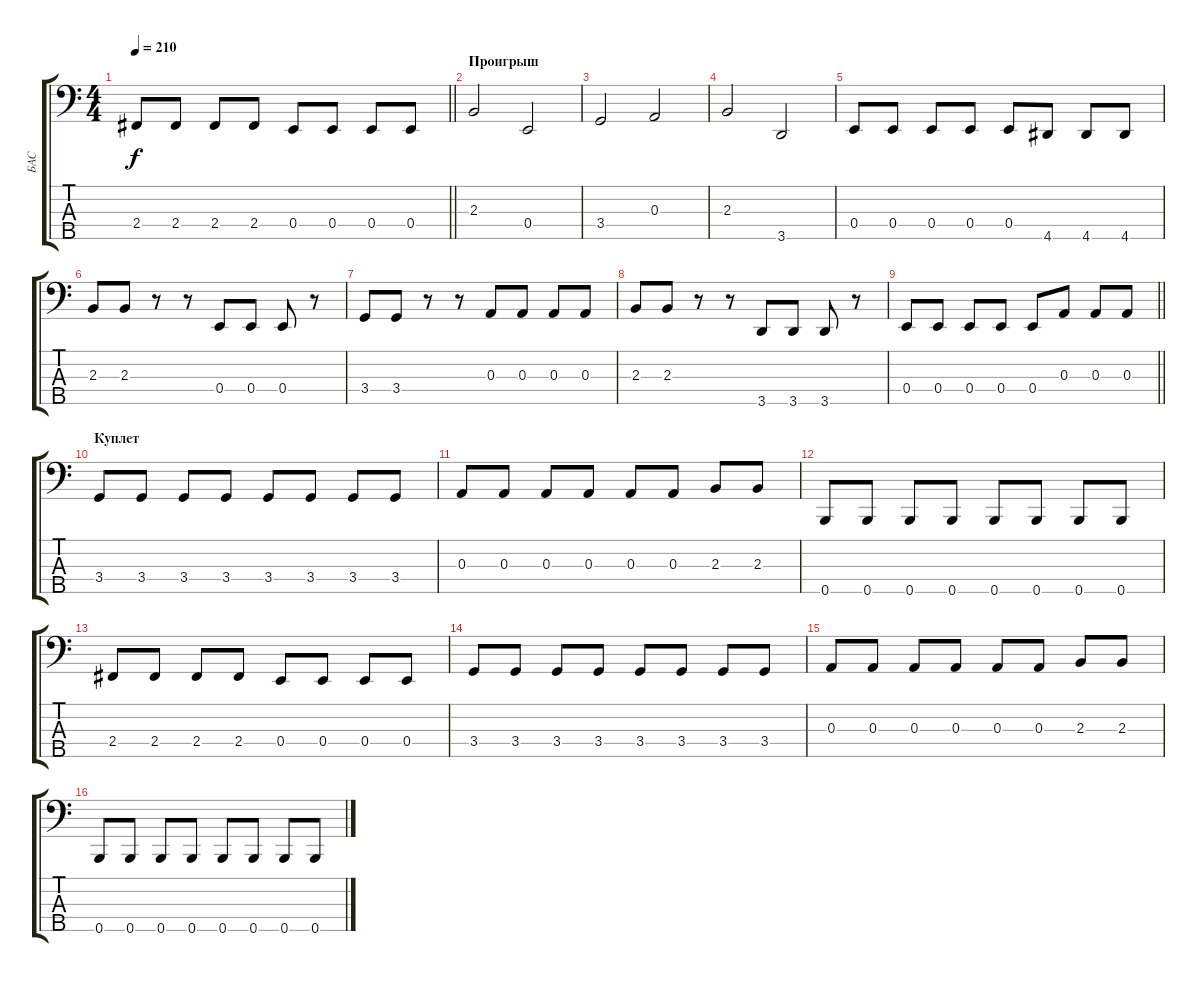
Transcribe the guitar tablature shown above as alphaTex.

\track ("БАС" "БАС") {instrument electricbasspick}
\staff {score tabs}
\tuning (G2 D2 A1 E1 B0) {hide}
\ts (4 4)
\tempo 210
\clef f4
\barLineRight lightlight
\ks c
2.4.8{dy f} 2.4.8 2.4.8 2.4.8 0.4.8 0.4.8 0.4.8 0.4.8 |
\section ("" "Проигрыш")
2.3.2 0.4.2 |
3.4.2 0.3.2 |
2.3.2 3.5.2 |
0.4.8 0.4.8 0.4.8 0.4.8 0.4.8 4.5.8 4.5.8 4.5.8 |
2.3.8 2.3.8 r.8 r.8 0.4.8 0.4.8 0.4.8 r.8 |
3.4.8 3.4.8 r.8 r.8 0.3.8 0.3.8 0.3.8 0.3.8 |
2.3.8 2.3.8 r.8 r.8 3.5.8 3.5.8 3.5.8 r.8 |
\barLineRight lightlight
0.4.8 0.4.8 0.4.8 0.4.8 0.4.8 0.3.8 0.3.8 0.3.8 |
\section ("" "Куплет")
3.4.8 3.4.8 3.4.8 3.4.8 3.4.8 3.4.8 3.4.8 3.4.8 |
0.3.8 0.3.8 0.3.8 0.3.8 0.3.8 0.3.8 2.3.8 2.3.8 |
0.5.8 0.5.8 0.5.8 0.5.8 0.5.8 0.5.8 0.5.8 0.5.8 |
2.4.8 2.4.8 2.4.8 2.4.8 0.4.8 0.4.8 0.4.8 0.4.8 |
3.4.8 3.4.8 3.4.8 3.4.8 3.4.8 3.4.8 3.4.8 3.4.8 |
0.3.8 0.3.8 0.3.8 0.3.8 0.3.8 0.3.8 2.3.8 2.3.8 |
0.5.8 0.5.8 0.5.8 0.5.8 0.5.8 0.5.8 0.5.8 0.5.8
